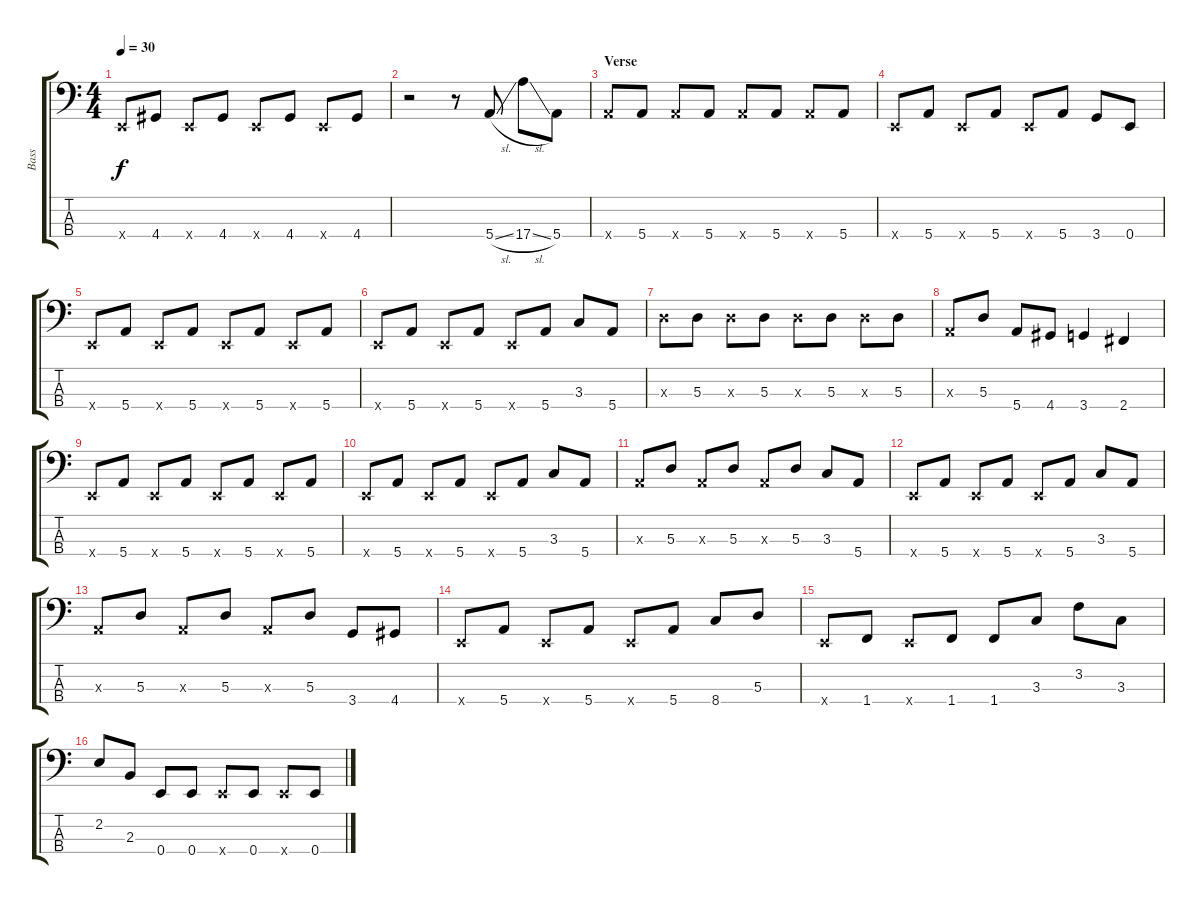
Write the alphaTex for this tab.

\track ("Bass" "Bass") {instrument electricbassfinger}
\staff {score tabs}
\tuning (G2 D2 A1 E1) {hide}
\ts (4 4)
\tempo 30
\clef f4
\ks c
0.4{x}.8{dy f} 4.4.8 0.4{x}.8 4.4.8 0.4{x}.8 4.4.8 0.4{x}.8 4.4.8 |
r.2 r.8 5.4{sl}.8 17.4{sl}.8 5.4.8 |
\section ("" "Verse")
5.4{x}.8 5.4.8 5.4{x}.8 5.4.8 5.4{x}.8 5.4.8 5.4{x}.8 5.4.8 |
0.4{x}.8 5.4.8 0.4{x}.8 5.4.8 0.4{x}.8 5.4.8 3.4.8 0.4.8 |
0.4{x}.8 5.4.8 0.4{x}.8 5.4.8 0.4{x}.8 5.4.8 0.4{x}.8 5.4.8 |
0.4{x}.8 5.4.8 0.4{x}.8 5.4.8 0.4{x}.8 5.4.8 3.3.8 5.4.8 |
5.3{x}.8 5.3.8 5.3{x}.8 5.3.8 5.3{x}.8 5.3.8 5.3{x}.8 5.3.8 |
0.3{x}.8 5.3.8 5.4.8 4.4.8 3.4.4 2.4.4 |
0.4{x}.8 5.4.8 0.4{x}.8 5.4.8 0.4{x}.8 5.4.8 0.4{x}.8 5.4.8 |
0.4{x}.8 5.4.8 0.4{x}.8 5.4.8 0.4{x}.8 5.4.8 3.3.8 5.4.8 |
0.3{x}.8 5.3.8 0.3{x}.8 5.3.8 0.3{x}.8 5.3.8 3.3.8 5.4.8 |
0.4{x}.8 5.4.8 0.4{x}.8 5.4.8 0.4{x}.8 5.4.8 3.3.8 5.4.8 |
0.3{x}.8 5.3.8 0.3{x}.8 5.3.8 0.3{x}.8 5.3.8 3.4.8 4.4.8 |
0.4{x}.8 5.4.8 0.4{x}.8 5.4.8 0.4{x}.8 5.4.8 8.4.8 5.3.8 |
0.4{x}.8 1.4.8 0.4{x}.8 1.4.8 1.4.8 3.3.8 3.2.8 3.3.8 |
2.2.8 2.3.8 0.4.8 0.4.8 0.4{x}.8 0.4.8 0.4{x}.8 0.4.8
